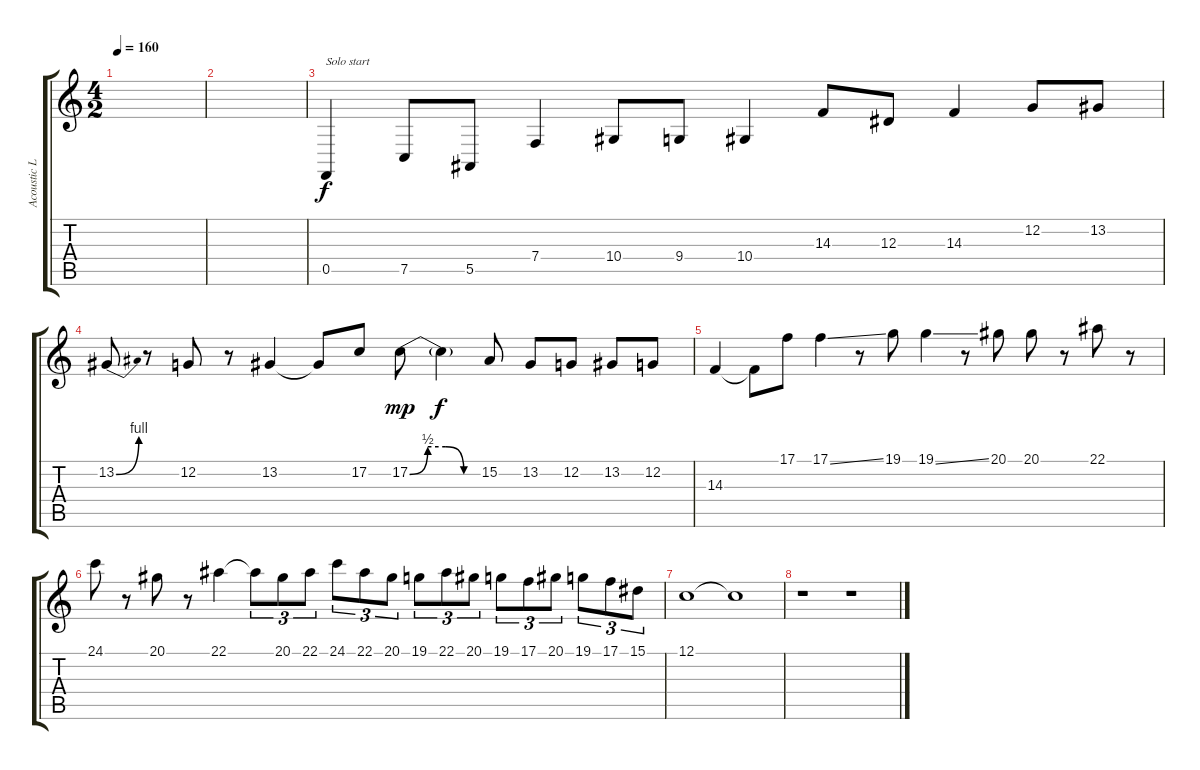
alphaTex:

\track ("Acoustic Left" "Acoustic L") {instrument harpsichord}
\staff {score tabs}
\tuning (C4 G3 Eb3 Bb2 F2 C2) {hide}
\ts (4 2)
\tempo 160
\clef g2
\ks c
|
|
0.5.4{txt "Solo start" volume 9 instrument overdrivenguitar} 7.5.8 5.5.8 7.4.4 10.4.8 9.4.8 10.4.4 14.3.8 12.3.8 14.3.4 12.2.8 13.2.8 |
13.2{be (bend 0 0 60 4)}.8{volume 9 instrument overdrivenguitar} r.8 12.2.8 r.8 13.2.4 13.2{t}.8 17.2.8 17.2{be (custom 0 0 15 2 30 2 45 0 60 0)}.8{dy mp} 17.2{t}.4{dy f} 15.2.8 13.2.8 12.2.8 13.2.8 12.2.8 |
14.3.4{volume 9 instrument overdrivenguitar} 14.3{t}.8 17.1.8 17.1{ss}.4 r.8 19.1.8 19.1{ss}.4 r.8 20.1.8 20.1.8 r.8 22.1.8 r.8 |
24.1.8{volume 9 instrument overdrivenguitar} r.8 20.1.8 r.8 22.1.4 22.1{t}.8{tu (3 2)} 20.1.8{tu (3 2)} 22.1.8{tu (3 2)} 24.1.8{tu (3 2)} 22.1.8{tu (3 2)} 20.1.8{tu (3 2)} 19.1.8{tu (3 2)} 22.1.8{tu (3 2)} 20.1.8{tu (3 2)} 19.1.8{tu (3 2)} 17.1.8{tu (3 2)} 20.1.8{tu (3 2)} 19.1.8{tu (3 2)} 17.1.8{tu (3 2)} 15.1.8{tu (3 2)} |
12.1.1{volume 9 instrument overdrivenguitar} 12.1{t}.1 |
r.1{volume 14 instrument harpsichord} r.1
